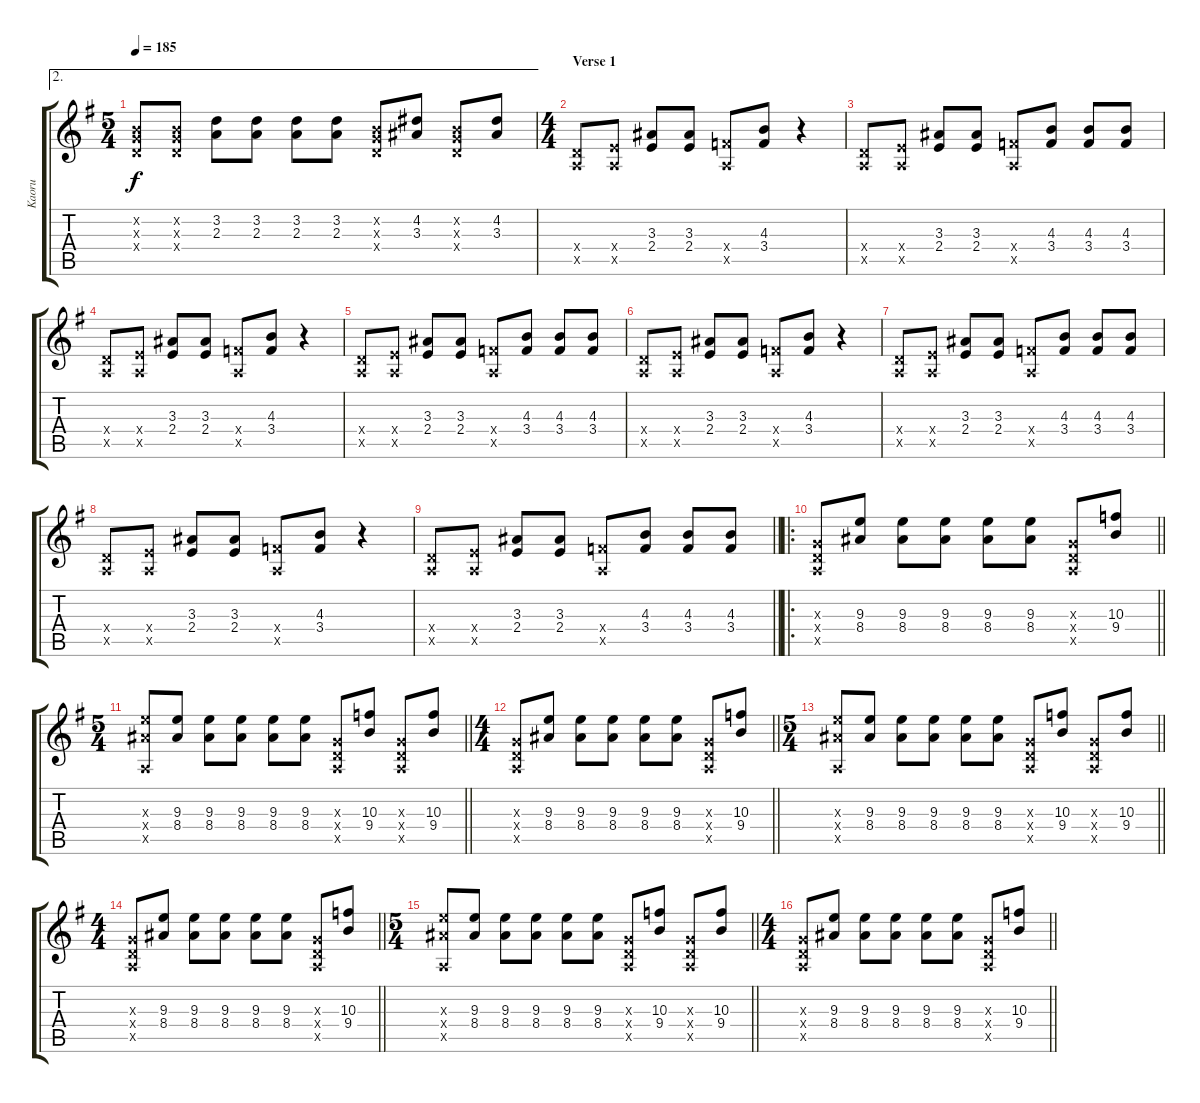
\track ("Kaoru" "Kaoru") {instrument distortionguitar}
\staff {score tabs}
\tuning (E4 B3 G3 D3 A2 E2) {hide}
\ae 2
\ts (5 4)
\tempo 185
\clef g2
\ks g
(0.2{x} 0.3{x} 0.4{x}).8{dy f} (0.2{x} 0.3{x} 0.4{x}).8 (3.2 2.3).8 (3.2 2.3).8 (3.2 2.3).8 (3.2 2.3).8 (0.2{x} 0.3{x} 0.4{x}).8 (4.2 3.3).8 (0.2{x} 0.3{x} 0.4{x}).8 (4.2 3.3).8 |
\ts (4 4)
\section ("" "Verse 1")
(0.4{x} 0.5{x}).8 (2.4{x} 0.5{x}).8 (3.3 2.4).8 (3.3 2.4).8 (3.4{x} 0.5{x}).8 (4.3 3.4).8 r.4 |
(0.4{x} 0.5{x}).8 (2.4{x} 0.5{x}).8 (3.3 2.4).8 (3.3 2.4).8 (3.4{x} 0.5{x}).8 (4.3 3.4).8 (4.3 3.4).8 (4.3 3.4).8 |
(0.4{x} 0.5{x}).8 (2.4{x} 0.5{x}).8 (3.3 2.4).8 (3.3 2.4).8 (3.4{x} 0.5{x}).8 (4.3 3.4).8 r.4 |
(0.4{x} 0.5{x}).8 (2.4{x} 0.5{x}).8 (3.3 2.4).8 (3.3 2.4).8 (3.4{x} 0.5{x}).8 (4.3 3.4).8 (4.3 3.4).8 (4.3 3.4).8 |
(0.4{x} 0.5{x}).8 (2.4{x} 0.5{x}).8 (3.3 2.4).8 (3.3 2.4).8 (3.4{x} 0.5{x}).8 (4.3 3.4).8 r.4 |
(0.4{x} 0.5{x}).8 (2.4{x} 0.5{x}).8 (3.3 2.4).8 (3.3 2.4).8 (3.4{x} 0.5{x}).8 (4.3 3.4).8 (4.3 3.4).8 (4.3 3.4).8 |
(0.4{x} 0.5{x}).8 (2.4{x} 0.5{x}).8 (3.3 2.4).8 (3.3 2.4).8 (3.4{x} 0.5{x}).8 (4.3 3.4).8 r.4 |
\barLineRight lightlight
(0.4{x} 0.5{x}).8 (2.4{x} 0.5{x}).8 (3.3 2.4).8 (3.3 2.4).8 (3.4{x} 0.5{x}).8 (4.3 3.4).8 (4.3 3.4).8 (4.3 3.4).8 |
\ro
\barLineRight lightlight
(0.3{x} 0.4{x} 0.5{x}).8 (9.3 8.4).8 (9.3 8.4).8 (9.3 8.4).8 (9.3 8.4).8 (9.3 8.4).8 (0.3{x} 0.4{x} 0.5{x}).8 (10.3 9.4).8 |
\ts (5 4)
\barLineRight lightlight
(9.3{x} 8.4{x} 0.5{x}).8 (9.3 8.4).8 (9.3 8.4).8 (9.3 8.4).8 (9.3 8.4).8 (9.3 8.4).8 (0.3{x} 0.4{x} 0.5{x}).8 (10.3 9.4).8 (0.3{x} 0.4{x} 0.5{x}).8 (10.3 9.4).8 |
\ts (4 4)
\barLineRight lightlight
(0.3{x} 0.4{x} 0.5{x}).8 (9.3 8.4).8 (9.3 8.4).8 (9.3 8.4).8 (9.3 8.4).8 (9.3 8.4).8 (0.3{x} 0.4{x} 0.5{x}).8 (10.3 9.4).8 |
\ts (5 4)
\barLineRight lightlight
(9.3{x} 8.4{x} 0.5{x}).8 (9.3 8.4).8 (9.3 8.4).8 (9.3 8.4).8 (9.3 8.4).8 (9.3 8.4).8 (0.3{x} 0.4{x} 0.5{x}).8 (10.3 9.4).8 (0.3{x} 0.4{x} 0.5{x}).8 (10.3 9.4).8 |
\ts (4 4)
\barLineRight lightlight
(0.3{x} 0.4{x} 0.5{x}).8 (9.3 8.4).8 (9.3 8.4).8 (9.3 8.4).8 (9.3 8.4).8 (9.3 8.4).8 (0.3{x} 0.4{x} 0.5{x}).8 (10.3 9.4).8 |
\ts (5 4)
\barLineRight lightlight
(9.3{x} 8.4{x} 0.5{x}).8 (9.3 8.4).8 (9.3 8.4).8 (9.3 8.4).8 (9.3 8.4).8 (9.3 8.4).8 (0.3{x} 0.4{x} 0.5{x}).8 (10.3 9.4).8 (0.3{x} 0.4{x} 0.5{x}).8 (10.3 9.4).8 |
\ts (4 4)
\barLineRight lightlight
(0.3{x} 0.4{x} 0.5{x}).8 (9.3 8.4).8 (9.3 8.4).8 (9.3 8.4).8 (9.3 8.4).8 (9.3 8.4).8 (0.3{x} 0.4{x} 0.5{x}).8 (10.3 9.4).8
